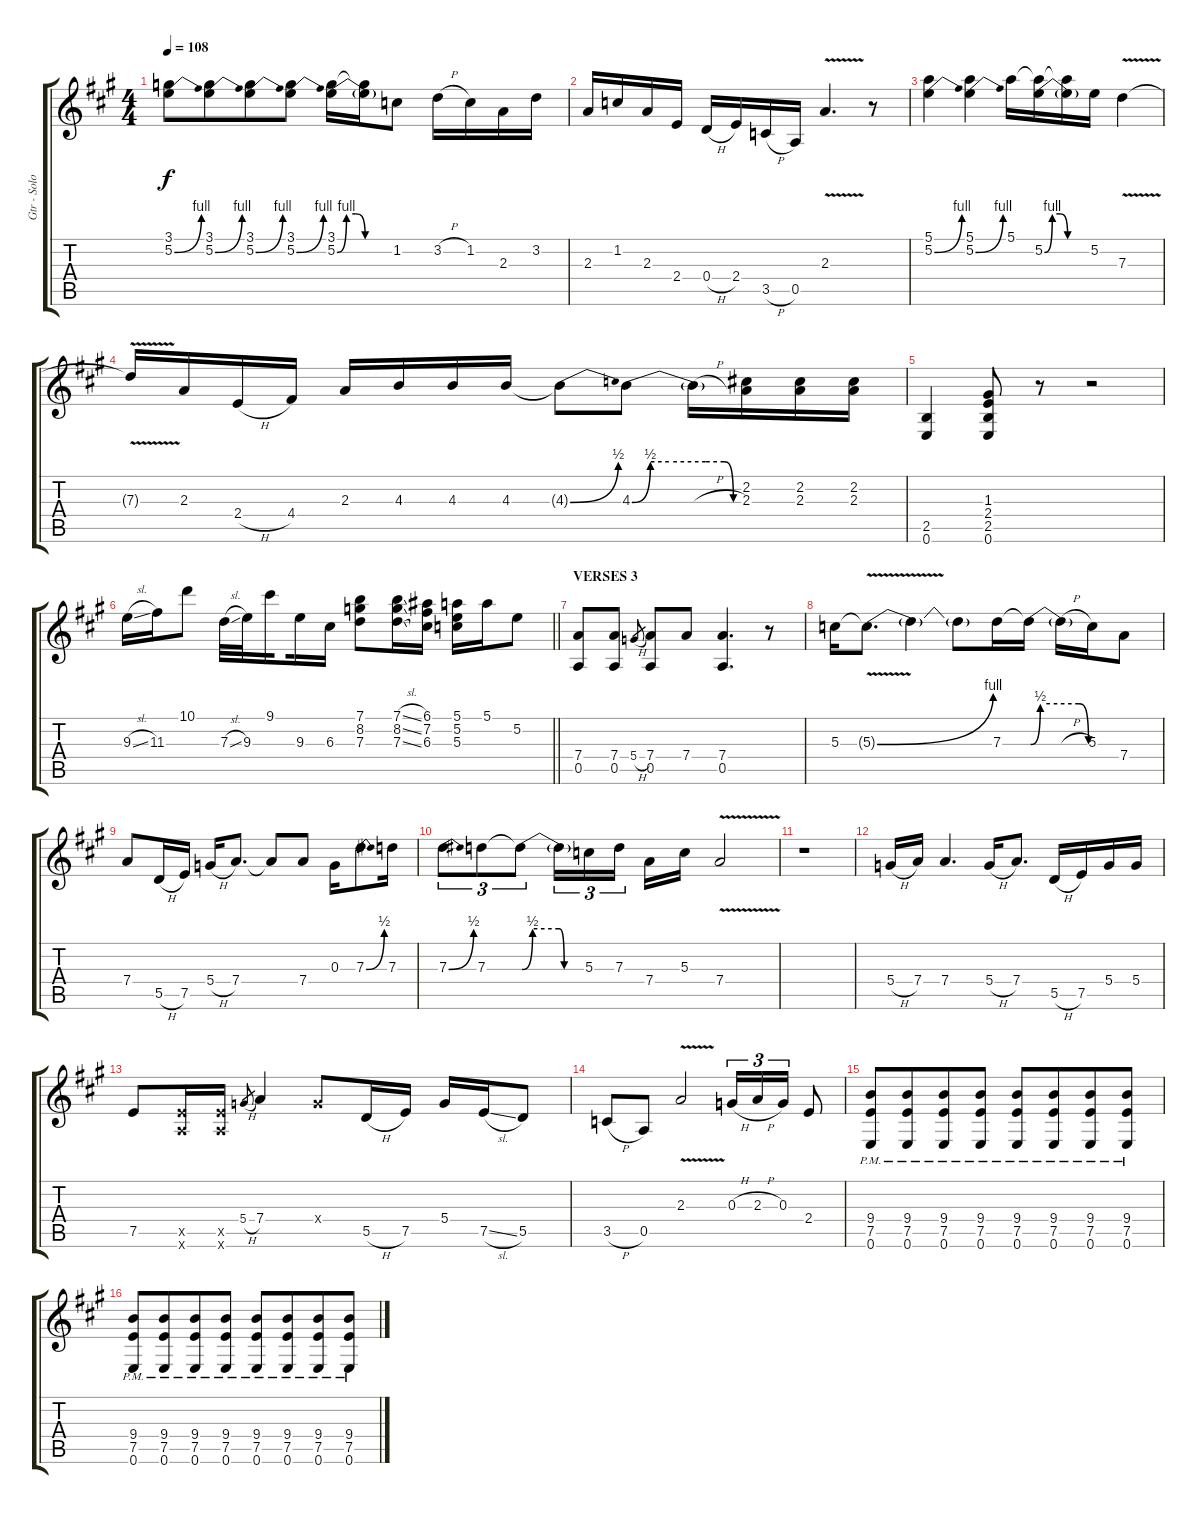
\track ("Gtr - Solo" "Gtr - Solo") {instrument overdrivenguitar}
\staff {score tabs}
\tuning (E4 B3 G3 D3 A2 E2) {hide}
\ts (4 4)
\tempo 108
\clef g2
\ks a
(3.1 5.2{be (bend 0 0 60 4)}).8{dy f} (3.1 5.2{be (bend 0 0 60 4)}).8{beam merge} (3.1 5.2{be (bend 0 0 60 4)}).8 (3.1 5.2{be (bend 0 0 60 4)}).8 (3.1 5.2{be (custom 0 0 10 4 20 4 30 0 60 0)}).16 (3.1{t} 5.2{t}).16 1.2.8 3.2{h}.16 1.2.16 2.3.16 3.2.16 |
2.3.16 1.2.16 2.3.16 2.4.16 0.4{h}.16 2.4.16 3.5{h}.16 0.5.16 2.3{v}.4{d} r.8 |
(5.1 5.2{be (bend 0 0 60 4)}).4 (5.1 5.2{be (bend 0 0 60 4)}).4 5.1.16 (5.1{t} 5.2{be (custom 0 0 10 4 20 4 30 0 60 0)}).16 (5.1{t} 5.2{t}).16 5.2.16 7.3{v}.4 |
7.3{t}.16 2.3.16 2.4{h}.16 4.4.16 2.3.16 4.3.16 4.3.16 4.3.16 4.3{be (bend 0 0 60 2) t}.8 4.3{be (custom 0 0 10 2 20 2 40 2 50 2 55 0 60 0)}.8 4.3{h t}.16 (2.2 2.3).16 (2.2 2.3).16 (2.2 2.3).16 |
(2.5 0.6).4 (1.3 2.4 2.5 0.6).8 r.8 r.2 |
\barLineRight lightlight
9.3{sl}.16 11.3.16 10.1.8 7.3{sl}.32 9.3.32 9.1.16{beam splitsecondary} 9.3.16 6.3.16 (7.1 8.2 7.3).8 (7.1{sl} 8.2{sl} 7.3{sl}).16 (6.1 7.2 6.3).16 (5.1 5.2 5.3).16 5.1.16 5.2.8 |
\section ("" "VERSES 3")
(7.4 0.5).8 (7.4 0.5).8 5.4{h}.8{gr beam merge} (7.4 0.5).8 7.4.8 (7.4 0.5).4{d} r.8 |
5.3.16 5.3{be (bend 0 0 60 4) v t}.8{d} 5.3{t}.4 5.3{t}.8 7.3.16 7.3{be (custom 0 0 10 2 20 2 50 2 60 0) t}.16 7.3{h t}.16 5.3.16 7.4.8 |
7.4.8 5.5{h}.16 7.5.16 5.4{h}.16 7.4.8{d} 7.4{t}.8 7.4.8 0.3.16 7.3{be (bend 0 0 60 2)}.8 7.3.16 |
7.3{be (bend 0 0 60 2)}.8{tu (3 2)} 7.3.8{tu (3 2)} 7.3{be (custom 0 0 10 2 35 2 40 0 60 0) t}.8{tu (3 2)} 7.3{t}.16{tu (3 2)} 5.3.16{tu (3 2)} 7.3.16{tu (3 2) beam splitsecondary} 7.4.16 5.3.16 7.4{v}.2 |
r.1 |
5.4{h}.16 7.4.16 7.4.4{d} 5.4{h}.16 7.4.8{d} 5.5{h}.16 7.5.16 5.4.16 5.4.16 |
7.5.8 (7.5{x} 5.6{x}).16 (7.5{x} 5.6{x}).16 5.4{h}.8{gr} 7.4.4 5.4{x}.8 5.5{h}.16 7.5.16 5.4.16 7.5{sl}.16 5.5.8 |
3.5{h}.8 0.5.8 2.3{v}.2 0.3{h}.16{tu (3 2)} 2.3{h}.16{tu (3 2)} 0.3.16{tu (3 2)} 2.4.8 |
(9.4{pm} 7.5{pm} 0.6{pm}).8 (9.4{pm} 7.5{pm} 0.6{pm}).8{beam merge} (9.4{pm} 7.5{pm} 0.6{pm}).8 (9.4{pm} 7.5{pm} 0.6{pm}).8 (9.4{pm} 7.5{pm} 0.6{pm}).8 (9.4{pm} 7.5{pm} 0.6{pm}).8{beam merge} (9.4{pm} 7.5{pm} 0.6{pm}).8 (9.4{pm} 7.5{pm} 0.6{pm}).8 |
(9.4{pm} 7.5{pm} 0.6{pm}).8 (9.4{pm} 7.5{pm} 0.6{pm}).8{beam merge} (9.4{pm} 7.5{pm} 0.6{pm}).8 (9.4{pm} 7.5{pm} 0.6{pm}).8 (9.4{pm} 7.5{pm} 0.6{pm}).8 (9.4{pm} 7.5{pm} 0.6{pm}).8{beam merge} (9.4{pm} 7.5{pm} 0.6{pm}).8 (9.4{pm} 7.5{pm} 0.6{pm}).8
